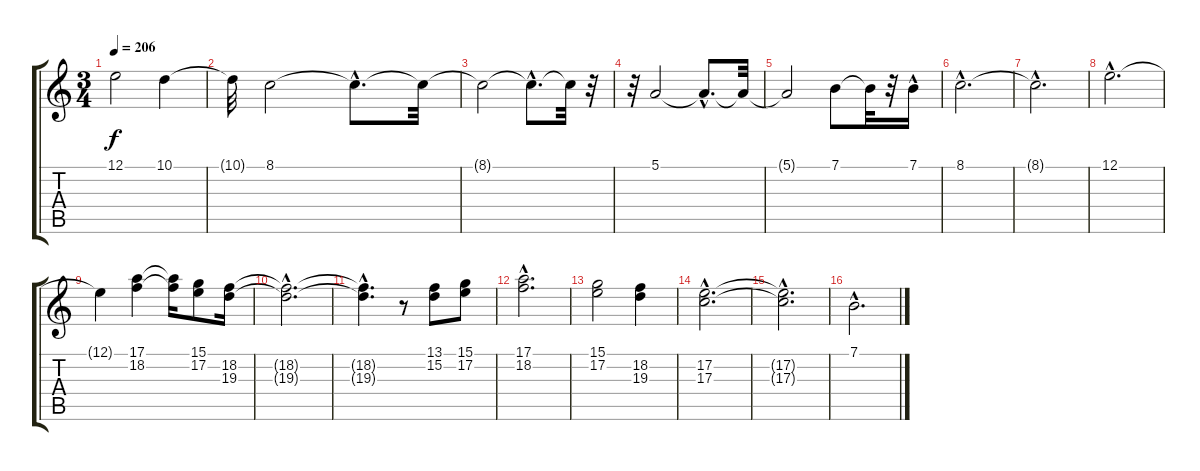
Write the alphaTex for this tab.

\track "" {instrument harpsichord}
\staff {score tabs}
\tuning (E4 B3 G3 D3 A2 E2) {hide}
\ts (3 4)
\tempo 206
\clef g2
\ks c
12.1.2{dy f} 10.1.4 |
10.1{t}.32 8.1.2 8.1{hac t}.8{d} 8.1{t}.32 |
8.1{t}.2 8.1{hac t}.8{d} 8.1{t}.32 r.32 |
r.32 5.1.2 5.1{hac t}.8{d} 5.1{t}.32 |
5.1{t}.2 7.1.8 7.1{t}.32 r.32 7.1{hac}.16 |
8.1{hac}.2{d} |
8.1{hac t}.2{d} |
12.1{hac}.2{d} |
12.1{t}.4 (17.1 18.2).4 (17.1{t} 18.2{t}).16 (15.1 17.2).8 (18.2 19.3).16 |
(18.2{hac t} 19.3{hac t}).2{d} |
(18.2{hac t} 19.3{hac t}).4{d} r.8 (13.1 15.2).8 (15.1 17.2).8 |
(17.1{hac} 18.2{hac}).2{d} |
(15.1 17.2).2 (18.2 19.3).4 |
(17.2{hac} 17.3{hac}).2{d} |
(17.2{hac t} 17.3{hac t}).2{d} |
7.1{hac}.2{d}
